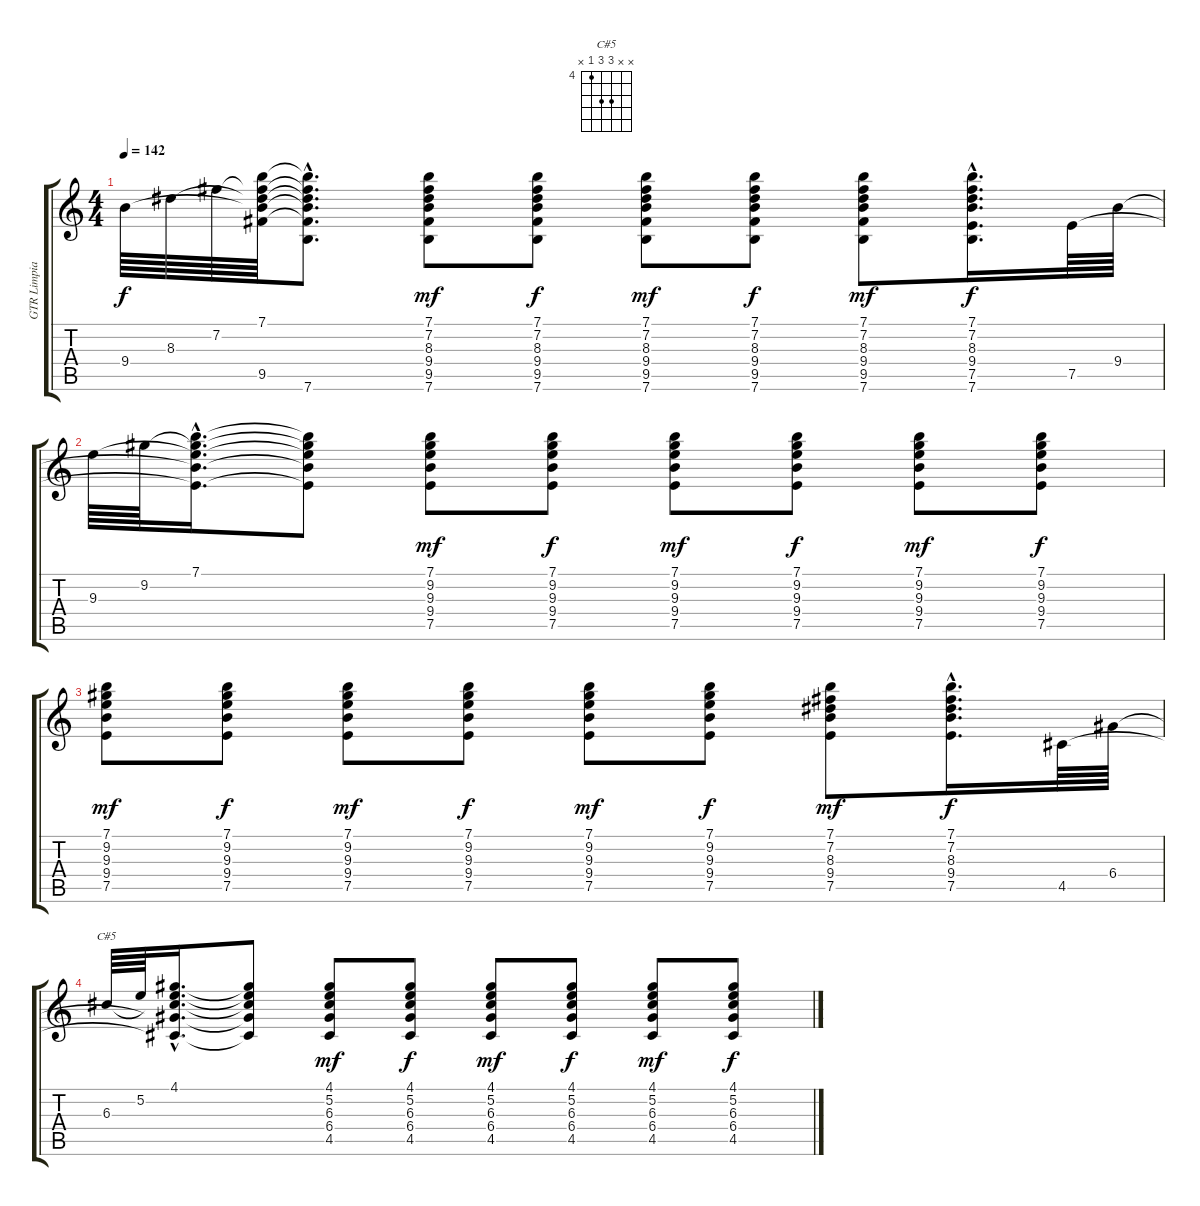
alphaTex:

\track ("GTR Limpia" "GTR Limpia") {instrument acousticguitarsteel}
\staff {score tabs}
\tuning (E4 B3 G3 D3 A2 E2) {hide}
\chord ("C#5" x x 6 6 4 x) {firstfret 4}
\ts (4 4)
\tempo 142
\clef g2
\ks c
9.4.64{dy f} 8.3.64 7.2.64 (7.1 7.2{t} 8.3{t} 9.4{t} 9.5{t}).64 (7.1{hac t} 7.2{hac t} 8.3{hac t} 9.4{hac t} 9.5{hac t} 7.6{hac t}).8{d} (7.1 7.2 8.3 9.4 9.5 7.6).8{dy mf} (7.1 7.2 8.3 9.4 9.5 7.6).8{dy f} (7.1 7.2 8.3 9.4 9.5 7.6).8{dy mf} (7.1 7.2 8.3 9.4 9.5 7.6).8{dy f} (7.1 7.2 8.3 9.4 9.5 7.6).8{dy mf} (7.1{hac} 7.2{hac} 8.3{hac} 9.4{hac} 7.5{hac} 7.6{hac}).16{d dy f} 7.5.64 9.4.64 |
9.3.64 9.2.64 (7.1{hac} 9.2{hac t} 9.3{hac t} 9.4{hac t} 7.5{hac t}).16{d} (7.1{t} 9.2{t} 9.3{t} 9.4{t} 7.5{t}).8 (7.1 9.2 9.3 9.4 7.5).8{dy mf} (7.1 9.2 9.3 9.4 7.5).8{dy f} (7.1 9.2 9.3 9.4 7.5).8{dy mf} (7.1 9.2 9.3 9.4 7.5).8{dy f} (7.1 9.2 9.3 9.4 7.5).8{dy mf} (7.1 9.2 9.3 9.4 7.5).8{dy f} |
(7.1 9.2 9.3 9.4 7.5).8{dy mf} (7.1 9.2 9.3 9.4 7.5).8{dy f} (7.1 9.2 9.3 9.4 7.5).8{dy mf} (7.1 9.2 9.3 9.4 7.5).8{dy f} (7.1 9.2 9.3 9.4 7.5).8{dy mf} (7.1 9.2 9.3 9.4 7.5).8{dy f} (7.1 7.2 8.3 9.4 7.5).8{dy mf} (7.1{hac} 7.2{hac} 8.3{hac} 9.4{hac} 7.5{hac}).16{d dy f} 4.5.64 6.4.64 |
6.3.64{ch "C#5"} 5.2.64 (4.1{hac} 5.2{hac t} 6.3{hac t} 6.4{hac t} 4.5{hac t}).16{d} (4.1{t} 5.2{t} 6.3{t} 6.4{t} 4.5{t}).8 (4.1 5.2 6.3 6.4 4.5).8{dy mf} (4.1 5.2 6.3 6.4 4.5).8{dy f} (4.1 5.2 6.3 6.4 4.5).8{dy mf} (4.1 5.2 6.3 6.4 4.5).8{dy f} (4.1 5.2 6.3 6.4 4.5).8{dy mf} (4.1 5.2 6.3 6.4 4.5).8{dy f}
